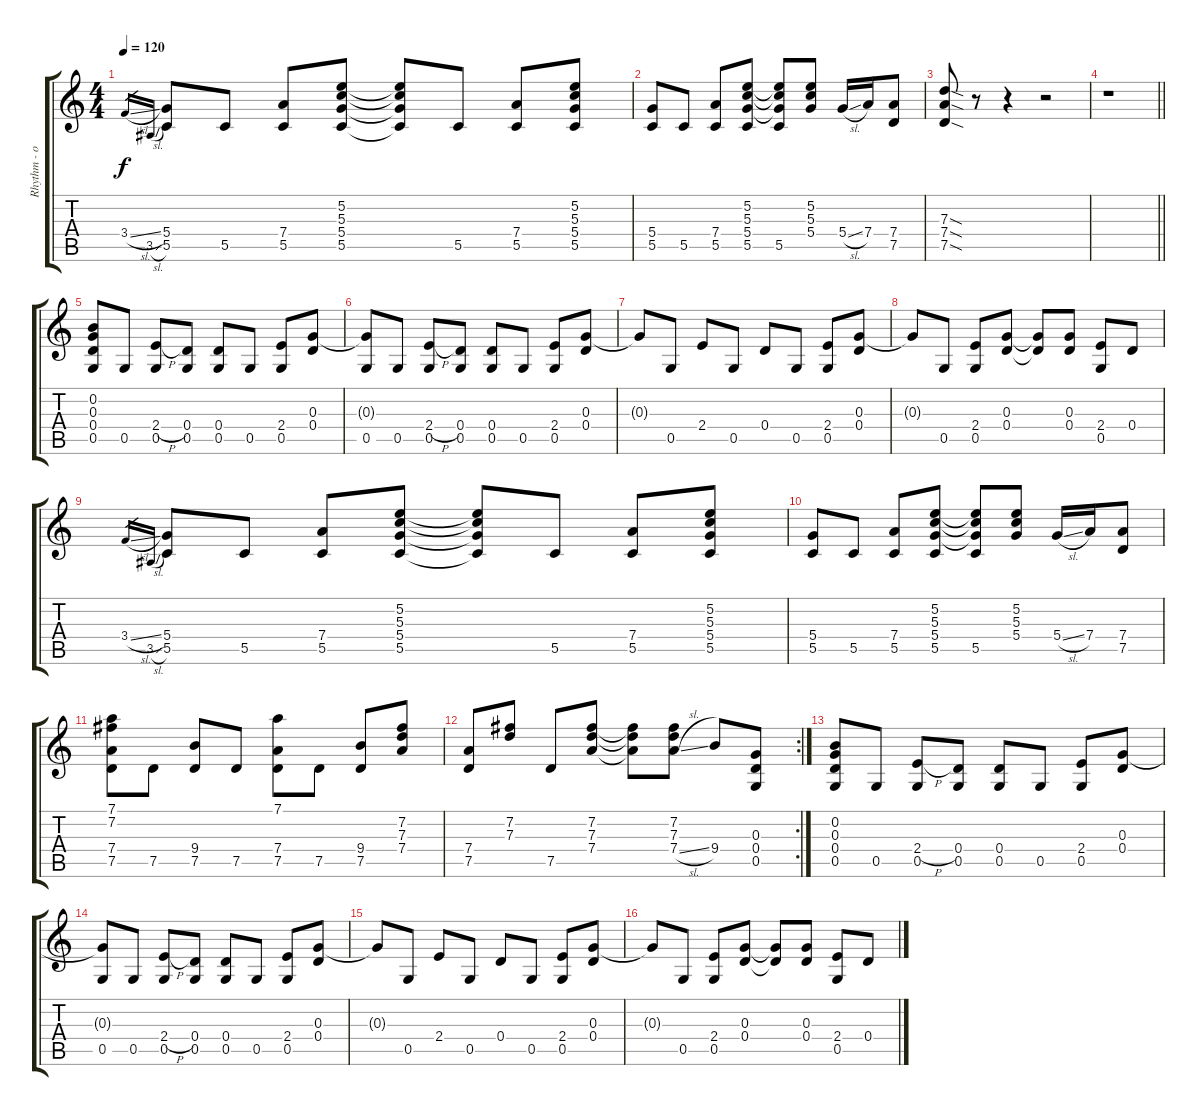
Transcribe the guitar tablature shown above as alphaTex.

\track ("Rhythm - open G Tuing - w/dist" "Rhythm - o") {instrument distortionguitar}
\staff {score tabs}
\tuning (D4 B3 G3 D3 G2 D2) {hide}
\ts (4 4)
\tempo 120
\clef g2
\ks c
3.4{sl}.16{gr dy f} 3.5{sl}.16{gr} (5.4 5.5).8 5.5.8 (7.4 5.5).8 (5.2 5.3 5.4 5.5).8 (5.2{t} 5.3{t} 5.4{t} 5.5{t}).8 5.5.8 (7.4 5.5).8 (5.2 5.3 5.4 5.5).8 |
(5.4 5.5).8 5.5.8 (7.4 5.5).8 (5.2 5.3 5.4 5.5).8 (5.2{t} 5.3{t} 5.4{t} 5.5).8 (5.2 5.3 5.4).8 5.4{sl}.16 7.4.16 (7.4 7.5).8 |
(7.3{sod} 7.4{sod} 7.5{sod}).8 r.8 r.4 r.2 |
\barLineRight lightlight
r.1 |
(0.2 0.3 0.4 0.5).8 0.5.8 (2.4{h} 0.5).8 (0.4 0.5).8 (0.4 0.5).8 0.5.8 (2.4 0.5).8 (0.3 0.4).8 |
(0.3{t} 0.5).8 0.5.8 (2.4{h} 0.5).8 (0.4 0.5).8 (0.4 0.5).8 0.5.8 (2.4 0.5).8 (0.3 0.4).8 |
0.3{t}.8 0.5.8 2.4.8 0.5.8 0.4.8 0.5.8 (2.4 0.5).8 (0.3 0.4).8 |
0.3{t}.8 0.5.8 (2.4 0.5).8 (0.3 0.4).8 (0.3{t} 0.4{t}).8 (0.3 0.4).8 (2.4 0.5).8 0.4.8 |
3.4{sl}.16{gr} 3.5{sl}.16{gr} (5.4 5.5).8 5.5.8 (7.4 5.5).8 (5.2 5.3 5.4 5.5).8 (5.2{t} 5.3{t} 5.4{t} 5.5{t}).8 5.5.8 (7.4 5.5).8 (5.2 5.3 5.4 5.5).8 |
(5.4 5.5).8 5.5.8 (7.4 5.5).8 (5.2 5.3 5.4 5.5).8 (5.2{t} 5.3{t} 5.4{t} 5.5).8 (5.2 5.3 5.4).8 5.4{sl}.16 7.4.16 (7.4 7.5).8 |
(7.1 7.2 7.4 7.5).8 7.5.8 (9.4 7.5).8 7.5.8 (7.1 7.4 7.5).8 7.5.8 (9.4 7.5).8 (7.2 7.3 7.4).8 |
\rc 2
(7.4 7.5).8 (7.2 7.3).8 7.5.8 (7.2 7.3 7.4).8 (7.2{t} 7.3{t} 7.4{t}).8 (7.2 7.3 7.4{sl}).8 9.4.8 (0.3 0.4 0.5).8 |
(0.2 0.3 0.4 0.5).8 0.5.8 (2.4{h} 0.5).8 (0.4 0.5).8 (0.4 0.5).8 0.5.8 (2.4 0.5).8 (0.3 0.4).8 |
(0.3{t} 0.5).8 0.5.8 (2.4{h} 0.5).8 (0.4 0.5).8 (0.4 0.5).8 0.5.8 (2.4 0.5).8 (0.3 0.4).8 |
0.3{t}.8 0.5.8 2.4.8 0.5.8 0.4.8 0.5.8 (2.4 0.5).8 (0.3 0.4).8 |
0.3{t}.8 0.5.8 (2.4 0.5).8 (0.3 0.4).8 (0.3{t} 0.4{t}).8 (0.3 0.4).8 (2.4 0.5).8 0.4.8
